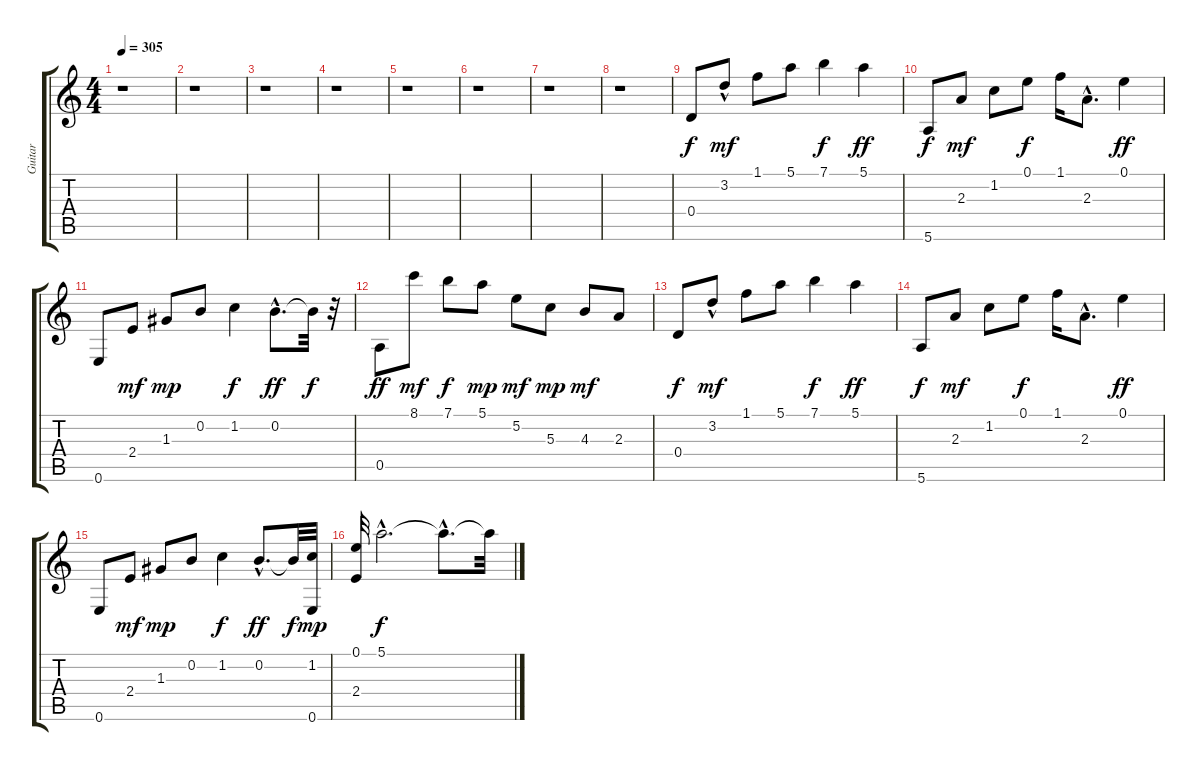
\track ("Guitar" "Guitar") {instrument acousticguitarnylon}
\staff {score tabs}
\tuning (E4 B3 G3 D3 A2 E2) {hide}
\ts (4 4)
\tempo 305
\clef g2
\ks c
r.1{dy f} |
r.1 |
r.1 |
r.1 |
r.1 |
r.1 |
r.1 |
r.1 |
0.4.8 3.2{hac}.8{dy mf} 1.1.8 5.1.8 7.1.4{dy f} 5.1.4{dy ff} |
5.6.8{dy f} 2.3.8{dy mf} 1.2.8 0.1.8{dy f} 1.1.16 2.3{hac}.8{d} 0.1.4{dy ff} |
0.6.8 2.4.8{dy mf} 1.3.8{dy mp} 0.2.8 1.2.4{dy f} 0.2{hac}.8{d dy ff} 0.2{t}.32{dy f} r.32 |
0.5.8{dy ff} 8.1.8{dy mf} 7.1.8{dy f} 5.1.8{dy mp} 5.2.8{dy mf} 5.3.8{dy mp} 4.3.8{dy mf} 2.3.8 |
0.4.8{dy f} 3.2{hac}.8{dy mf} 1.1.8 5.1.8 7.1.4{dy f} 5.1.4{dy ff} |
5.6.8{dy f} 2.3.8{dy mf} 1.2.8 0.1.8{dy f} 1.1.16 2.3{hac}.8{d} 0.1.4{dy ff} |
0.6.8 2.4.8{dy mf} 1.3.8{dy mp} 0.2.8 1.2.4{dy f} 0.2{hac}.8{d dy ff} 0.2{t}.32{dy f} (1.2 0.6).32{dy mp} |
(0.1 2.4).32 5.1{hac}.2{d dy f} 5.1{hac t}.8{d} 5.1{t}.32
